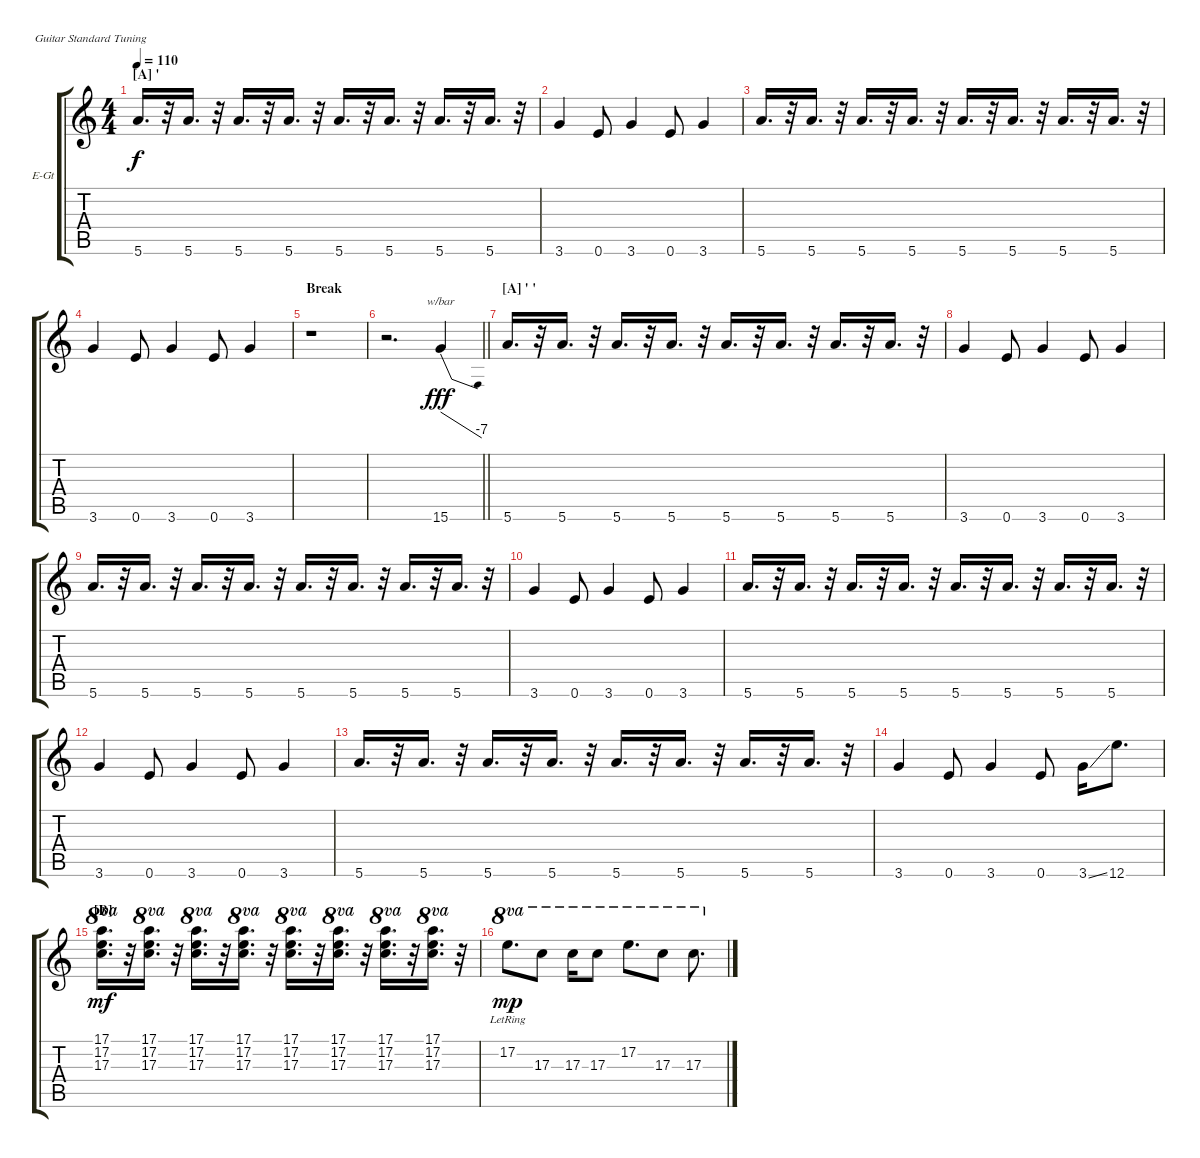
\defaultSystemsLayout 4
\bracketExtendMode groupsimilarinstruments
\firstSystemTrackNameOrientation horizontal
\otherSystemsTrackNameOrientation horizontal
\track ("Albert Hammond Jr." "E-Gt") {instrument overdrivenguitar}
\staff {score tabs}
\tuning (E4 B3 G3 D3 A2 E2)
\ts (4 4)
\section ("A" "'")
\tempo 110
\clef g2
\ks c
5.6.16{d ot 8vb dy f} r.32 5.6.16{d ot 8vb} r.32 5.6.16{d ot 8vb} r.32 5.6.16{d ot 8vb} r.32 5.6.16{d ot 8vb} r.32 5.6.16{d ot 8vb} r.32 5.6.16{d ot 8vb} r.32 5.6.16{d ot 8vb} r.32 |
3.6.4{ot 8vb} 0.6.8{ot 8vb} 3.6.4{ot 8vb} 0.6.8{ot 8vb} 3.6.4{ot 8vb} |
5.6.16{d ot 8vb} r.32 5.6.16{d ot 8vb} r.32 5.6.16{d ot 8vb} r.32 5.6.16{d ot 8vb} r.32 5.6.16{d ot 8vb} r.32 5.6.16{d ot 8vb} r.32 5.6.16{d ot 8vb} r.32 5.6.16{d ot 8vb} r.32 |
3.6.4{ot 8vb} 0.6.8{ot 8vb} 3.6.4{ot 8vb} 0.6.8{ot 8vb} 3.6.4{ot 8vb} |
\section ("" "Break")
r.1 |
\barLineRight lightlight
r.2{d} 15.6.4{tbe (dive default 0 0 60 -28) dy fff} |
\section ("A" "' '")
5.6.16{d ot 8vb} r.32 5.6.16{d ot 8vb} r.32 5.6.16{d ot 8vb} r.32 5.6.16{d ot 8vb} r.32 5.6.16{d ot 8vb} r.32 5.6.16{d ot 8vb} r.32 5.6.16{d ot 8vb} r.32 5.6.16{d ot 8vb} r.32 |
3.6.4{ot 8vb} 0.6.8{ot 8vb} 3.6.4{ot 8vb} 0.6.8{ot 8vb} 3.6.4{ot 8vb} |
5.6.16{d ot 8vb} r.32 5.6.16{d ot 8vb} r.32 5.6.16{d ot 8vb} r.32 5.6.16{d ot 8vb} r.32 5.6.16{d ot 8vb} r.32 5.6.16{d ot 8vb} r.32 5.6.16{d ot 8vb} r.32 5.6.16{d ot 8vb} r.32 |
3.6.4{ot 8vb} 0.6.8{ot 8vb} 3.6.4{ot 8vb} 0.6.8{ot 8vb} 3.6.4{ot 8vb} |
5.6.16{d ot 8vb} r.32 5.6.16{d ot 8vb} r.32 5.6.16{d ot 8vb} r.32 5.6.16{d ot 8vb} r.32 5.6.16{d ot 8vb} r.32 5.6.16{d ot 8vb} r.32 5.6.16{d ot 8vb} r.32 5.6.16{d ot 8vb} r.32 |
3.6.4{ot 8vb} 0.6.8{ot 8vb} 3.6.4{ot 8vb} 0.6.8{ot 8vb} 3.6.4{ot 8vb} |
5.6.16{d ot 8vb} r.32 5.6.16{d ot 8vb} r.32 5.6.16{d ot 8vb} r.32 5.6.16{d ot 8vb} r.32 5.6.16{d ot 8vb} r.32 5.6.16{d ot 8vb} r.32 5.6.16{d ot 8vb} r.32 5.6.16{d ot 8vb} r.32 |
3.6.4{ot 8vb} 0.6.8{ot 8vb} 3.6.4{ot 8vb} 0.6.8{ot 8vb} 3.6{ss}.16{ot 8vb} 12.6.8{d ot 8vb} |
\section ("B" "")
(17.1 17.2 17.3).16{d ot 8va dy mf} r.32 (17.1 17.2 17.3).16{d ot 8va} r.32 (17.1 17.2 17.3).16{d ot 8va} r.32 (17.3 17.2 17.1).16{d ot 8va} r.32 (17.3 17.2 17.1).16{d ot 8va} r.32 (17.1 17.2 17.3).16{d ot 8va} r.32 (17.3 17.2 17.1).16{d ot 8va} r.32 (17.1 17.2 17.3).16{d ot 8va} r.32 |
17.2{lr}.8{d ot 8va dy mp} 17.3.8{ot 8va} 17.3.16{ot 8va} 17.3.8{ot 8va} 17.2.8{d ot 8va} 17.3.8{ot 8va} 17.3.8{d ot 8va}
